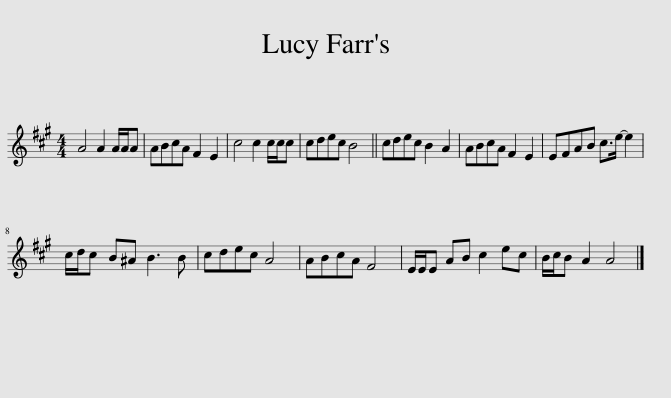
X:1
L:1/8
M:4/4
I:linebreak $
K:A
V:1 treble
V:1
 A4 A2 A/A/A | ABcA F2 E2 | c4 c2 c/c/c | cdec B4 || cdec B2 A2 | %5
 ABcA F2 E2 | EFAB c>e- e2 |$ c/d/c B^A B3 B | cdec A4 | ABcA F4 | %10
 E/E/E AB c2 ec | B/c/B A2 A4 |] %12
